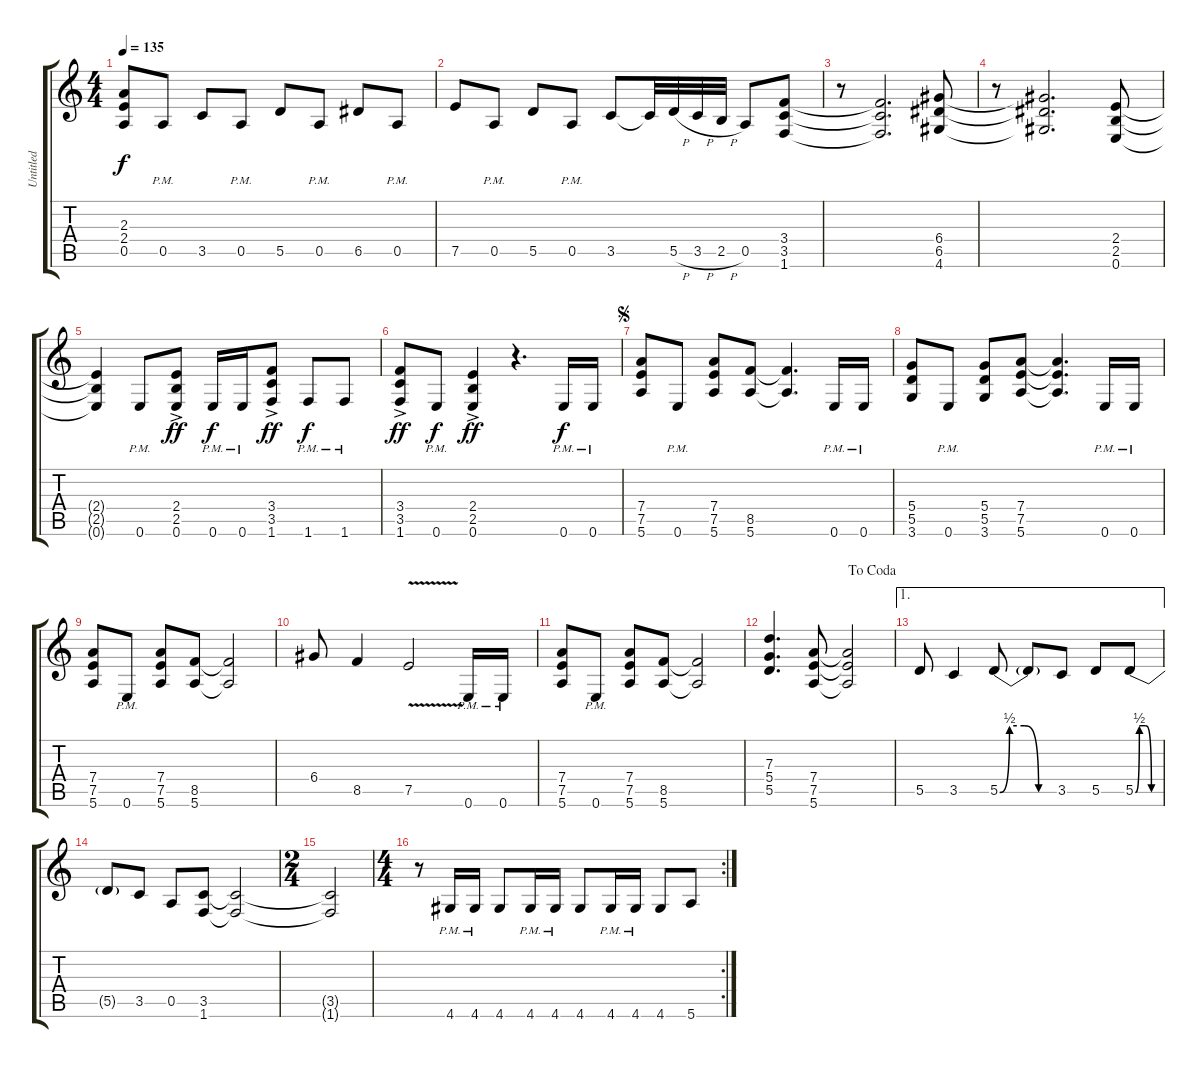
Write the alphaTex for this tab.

\track ("Untitled" "Untitled") {instrument distortionguitar}
\staff {score tabs}
\tuning (E4 B3 G3 D3 A2 E2) {hide}
\ts (4 4)
\tempo 135
\clef g2
\ks c
(2.3{t} 2.4{t} 0.5{t}).8{dy f} 0.5{pm}.8 3.5.8 0.5{pm}.8 5.5.8 0.5{pm}.8 6.5.8 0.5{pm}.8 |
7.5.8 0.5{pm}.8 5.5.8 0.5{pm}.8 3.5.8 3.5{t}.32 5.5{h}.32 3.5{h}.32 2.5{h}.32 0.5.8 (3.4 3.5 1.6).8 |
r.8 (3.4{t} 3.5{t} 1.6{t}).2{d} (6.4 6.5 4.6).8 |
r.8 (6.4{t} 6.5{t} 4.6{t}).2{d} (2.4 2.5 0.6).8 |
(2.4{t} 2.5{t} 0.6{t}).4 0.6{pm}.8 (2.4{ac} 2.5{ac} 0.6{ac}).8{dy ff} 0.6{pm}.16{dy f} 0.6{pm}.16 (3.4{ac} 3.5{ac} 1.6{ac}).8{dy ff} 1.6{pm}.8{dy f} 1.6{pm}.8 |
(3.4{ac} 3.5{ac} 1.6{ac}).8{dy ff} 0.6{pm}.8{dy f} (2.4{ac} 2.5{ac} 0.6{ac}).4{dy ff} r.4{d} 0.6{pm}.16{dy f} 0.6{pm}.16 |
\jump segno
(7.4 7.5 5.6).8 0.6{pm}.8 (7.4 7.5 5.6).8 (8.5 5.6).8 (8.5{t} 5.6{t}).4{d} 0.6{pm}.16 0.6{pm}.16 |
(5.4 5.5 3.6).8 0.6{pm}.8 (5.4 5.5 3.6).8 (7.4 7.5 5.6).8 (7.4{t} 7.5{t} 5.6{t}).4{d} 0.6{pm}.16 0.6{pm}.16 |
(7.4 7.5 5.6).8 0.6{pm}.8 (7.4 7.5 5.6).8 (8.5 5.6).8 (8.5{t} 5.6{t}).2 |
6.4.8 8.5.4 7.5{v}.2 0.6{pm}.16 0.6{pm}.16 |
(7.4 7.5 5.6).8 0.6{pm}.8 (7.4 7.5 5.6).8 (8.5 5.6).8 (8.5{t} 5.6{t}).2 |
\jump dacoda
(7.3 5.4 5.5).4{d} (7.4 7.5 5.6).8 (7.4{t} 7.5{t} 5.6{t}).2 |
\ae 1
5.5.8 3.5.4 5.5{be (custom 0 0 10 2 25 2 40 0 60 0)}.8 5.5{t}.8 3.5.8 5.5.8 5.5{be (custom 0 0 10 2 25 2 40 0 60 0)}.8 |
5.5{t}.8 3.5.8 0.5.8 (3.5 1.6).8 (3.5{t} 1.6{t}).2 |
\ts (2 4)
(3.5{t} 1.6{t}).2 |
\rc 2
\ts (4 4)
r.8 4.6{pm}.16 4.6{pm}.16 4.6.8 4.6{pm}.16 4.6{pm}.16 4.6.8 4.6{pm}.16 4.6{pm}.16 4.6.8 5.6.8
